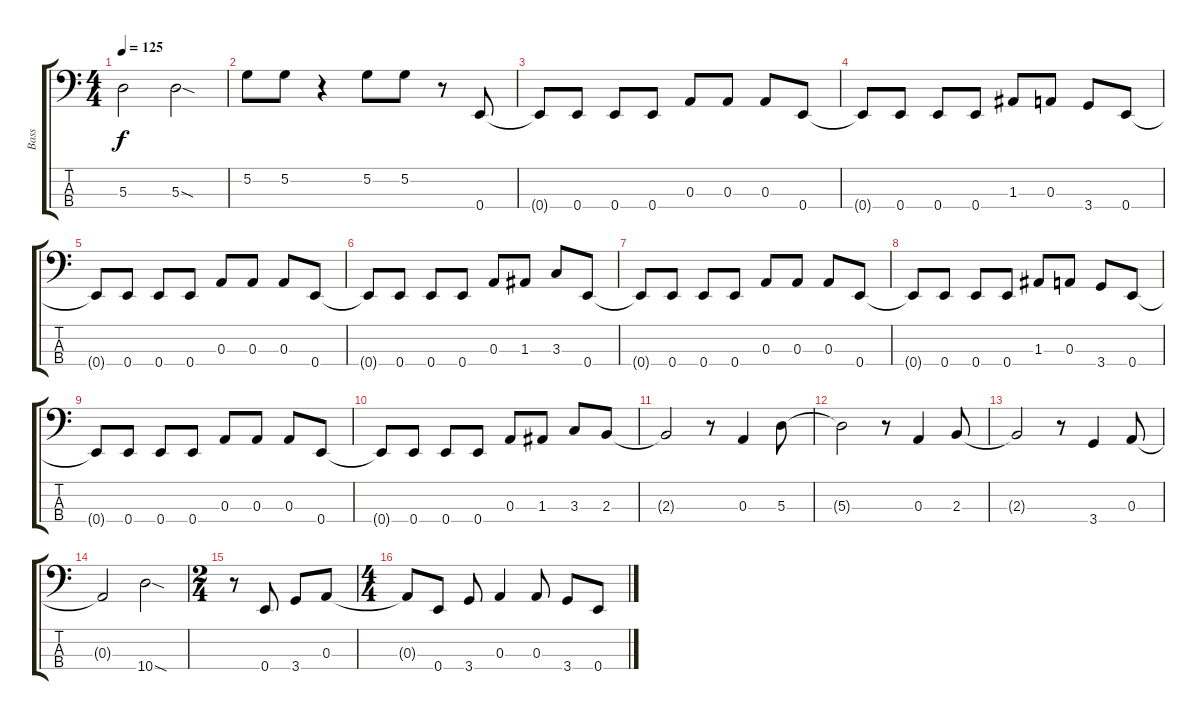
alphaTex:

\track ("Bass" "Bass") {instrument slapbass1}
\staff {score tabs}
\tuning (G2 D2 A1 E1) {hide}
\ts (4 4)
\tempo 125
\clef f4
\ks c
5.3{t}.2{dy f} 5.3{sod}.2 |
5.2.8 5.2.8 r.4 5.2.8 5.2.8 r.8 0.4.8 |
0.4{t}.8 0.4.8 0.4.8 0.4.8 0.3.8 0.3.8 0.3.8 0.4.8 |
0.4{t}.8 0.4.8 0.4.8 0.4.8 1.3.8 0.3.8 3.4.8 0.4.8 |
0.4{t}.8 0.4.8 0.4.8 0.4.8 0.3.8 0.3.8 0.3.8 0.4.8 |
0.4{t}.8 0.4.8 0.4.8 0.4.8 0.3.8 1.3.8 3.3.8 0.4.8 |
0.4{t}.8 0.4.8 0.4.8 0.4.8 0.3.8 0.3.8 0.3.8 0.4.8 |
0.4{t}.8 0.4.8 0.4.8 0.4.8 1.3.8 0.3.8 3.4.8 0.4.8 |
0.4{t}.8 0.4.8 0.4.8 0.4.8 0.3.8 0.3.8 0.3.8 0.4.8 |
0.4{t}.8 0.4.8 0.4.8 0.4.8 0.3.8 1.3.8 3.3.8 2.3.8 |
2.3{t}.2 r.8 0.3.4 5.3.8 |
5.3{t}.2 r.8 0.3.4 2.3.8 |
2.3{t}.2 r.8 3.4.4 0.3.8 |
0.3{t}.2 10.4{sod}.2 |
\ts (2 4)
r.8 0.4.8 3.4.8 0.3.8 |
\ts (4 4)
0.3{t}.8 0.4.8 3.4.8 0.3.4 0.3.8 3.4.8 0.4.8
